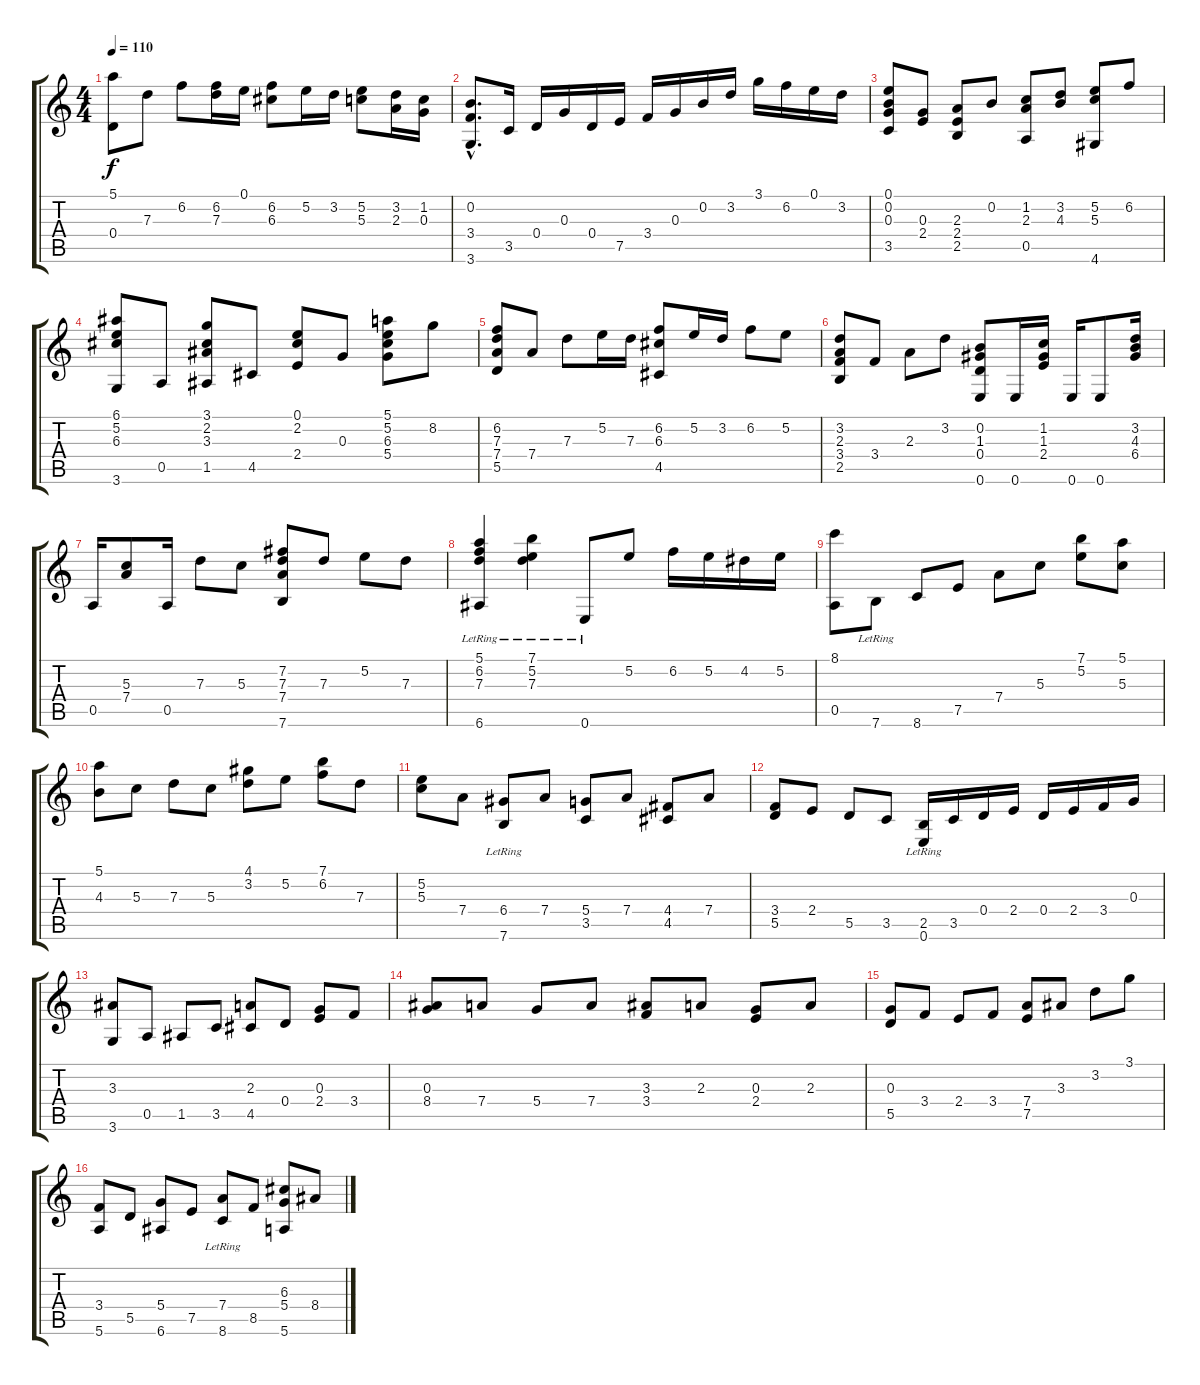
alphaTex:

\track "" {instrument acousticguitarnylon}
\staff {score tabs}
\tuning (E4 B3 G3 D3 A2 E2) {hide}
\ts (4 4)
\tempo 110
\clef g2
\ks c
(5.1 0.4).8{dy f} 7.3.8 6.2.8 (6.2 7.3).16 0.1.16 (6.2 6.3).8 5.2.16 3.2.16 (5.2 5.3).8 (3.2 2.3).16 (1.2 0.3).16 |
(0.2{hac} 3.4{hac} 3.6{hac}).8{d} 3.5.16 0.4.16 0.3.16 0.4.16 7.5.16 3.4.16 0.3.16 0.2.16 3.2.16 3.1.16 6.2.16 0.1.16 3.2.16 |
(0.1 0.2 0.3 3.5).8 (0.3 2.4).8 (2.3 2.4 2.5).8 0.2.8 (1.2 2.3 0.5).8 (3.2 4.3).8 (5.2 5.3 4.6).8 6.2.8 |
(6.1 5.2 6.3 3.6).8 0.5.8 (3.1 2.2 3.3 1.5).8 4.5.8 (0.1 2.2 2.4).8 0.3.8 (5.1 5.2 6.3 5.4).8 8.2.8 |
(6.2 7.3 7.4 5.5).8 7.4.8 7.3.8 5.2.16 7.3.16 (6.2 6.3 4.5).8 5.2.16 3.2.16 6.2.8 5.2.8 |
(3.2 2.3 3.4 2.5).8 3.4.8 2.3.8 3.2.8 (0.2 1.3 0.4 0.6).8 0.6.16 (1.2 1.3 2.4).16 0.6.16 0.6.8 (3.2 4.3 6.4).16 |
0.5.16 (5.3 7.4).8 0.5.16 7.3.8 5.3.8 (7.2 7.3 7.4 7.6).8 7.3.8 5.2.8 7.3.8 |
(5.1 6.2 7.3 6.6{lr}).4 (7.1{lr} 5.2{lr} 7.3{lr}).4 0.6{lr}.8 5.2.8 6.2.16 5.2.16 4.2.16 5.2.16 |
(8.1 0.5).8 7.6{lr}.8 8.6.8 7.5.8 7.4.8 5.3.8 (7.1 5.2).8 (5.1 5.3).8 |
(5.1 4.3).8 5.3.8 7.3.8 5.3.8 (4.1 3.2).8 5.2.8 (7.1 6.2).8 7.3.8 |
(5.2 5.3).8 7.4.8 (6.4 7.6{lr}).8 7.4.8 (5.4 3.5).8 7.4.8 (4.4 4.5).8 7.4.8 |
(3.4 5.5).8 2.4.8 5.5.8 3.5.8 (2.5 0.6{lr}).16 3.5.16 0.4.16 2.4.16 0.4.16 2.4.16 3.4.16 0.3.16 |
(3.3 3.6).8 0.5.8 1.5.8 3.5.8 (2.3 4.5).8 0.4.8 (0.3 2.4).8 3.4.8 |
(0.3 8.4).8 7.4.8 5.4.8 7.4.8 (3.3 3.4).8 2.3.8 (0.3 2.4).8 2.3.8 |
(0.3 5.5).8 3.4.8 2.4.8 3.4.8 (7.4 7.5).8 3.3.8 3.2.8 3.1.8 |
(3.4 5.6).8 5.5.8 (5.4 6.6).8 7.5.8 (7.4 8.6{lr}).8 8.5.8 (6.3 5.4 5.6).8 8.4.8
